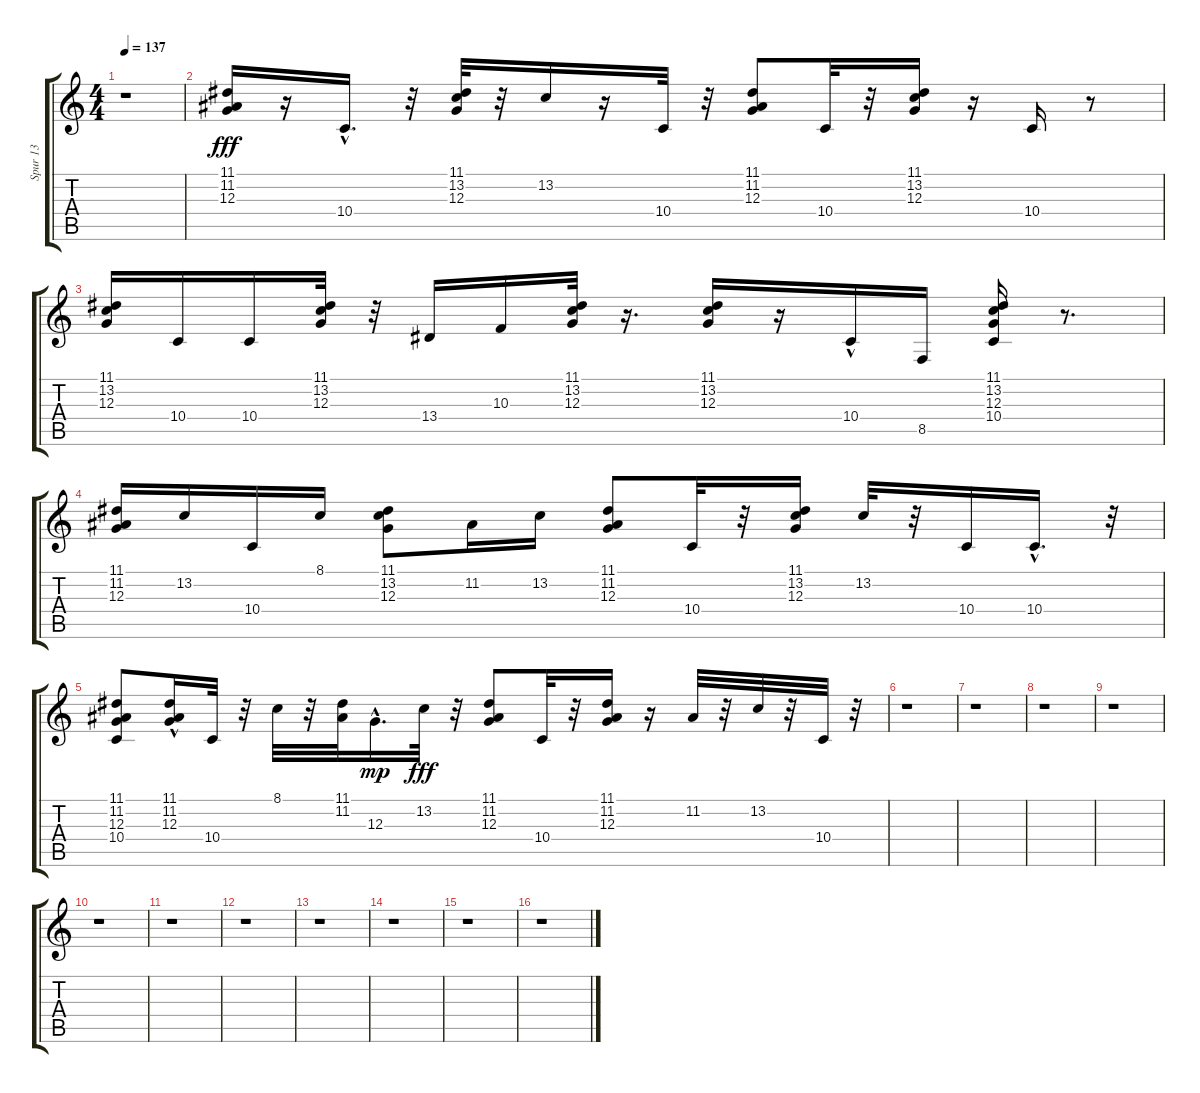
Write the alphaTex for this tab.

\track ("Spur 13" "Spur 13") {instrument rockorgan}
\staff {score tabs}
\tuning (E4 B3 G3 D3 A2 E2) {hide}
\ts (4 4)
\tempo 137
\clef g2
\ks c
r.1{dy fff instrument rockorgan} |
(11.1 11.2 12.3).16{instrument rockorgan} r.16 10.4{hac}.16{d} r.32 (11.1 13.2 12.3).32 r.32 13.2.16 r.16 10.4.32 r.32 (11.1 11.2 12.3).8 10.4.32 r.32 (11.1 13.2 12.3).16 r.16 10.4.16 r.8 |
(11.1 13.2 12.3).16 10.4.16 10.4.16 (11.1 13.2 12.3).32 r.32 13.4.16 10.3.16 (11.1 13.2 12.3).32 r.16{d} (11.1 13.2 12.3).16 r.16 10.4{hac}.16 8.5.16 (11.1 13.2 12.3 10.4).16 r.8{d} |
(11.1 11.2 12.3).16 13.2.16 10.4.16 8.1.16 (11.1 13.2 12.3).8 11.2.16 13.2.16 (11.1 11.2 12.3).8 10.4.32 r.32 (11.1 13.2 12.3).16 13.2.32 r.32 10.4.16 10.4{hac}.16{d} r.32 |
(11.1 11.2 12.3 10.4).8 (11.1 11.2 12.3{hac}).16 10.4.32 r.32 8.1.32 r.32 (11.1 11.2).32 12.3{hac}.16{d dy mp} 13.2.32{dy fff} r.32 (11.1 11.2 12.3).8 10.4.32 r.32 (11.1 11.2 12.3).16 r.16 11.2.32 r.32 13.2.32 r.32 10.4.32 r.32 |
r.1 |
r.1 |
r.1 |
r.1 |
r.1 |
r.1 |
r.1 |
r.1 |
r.1 |
r.1 |
r.1
